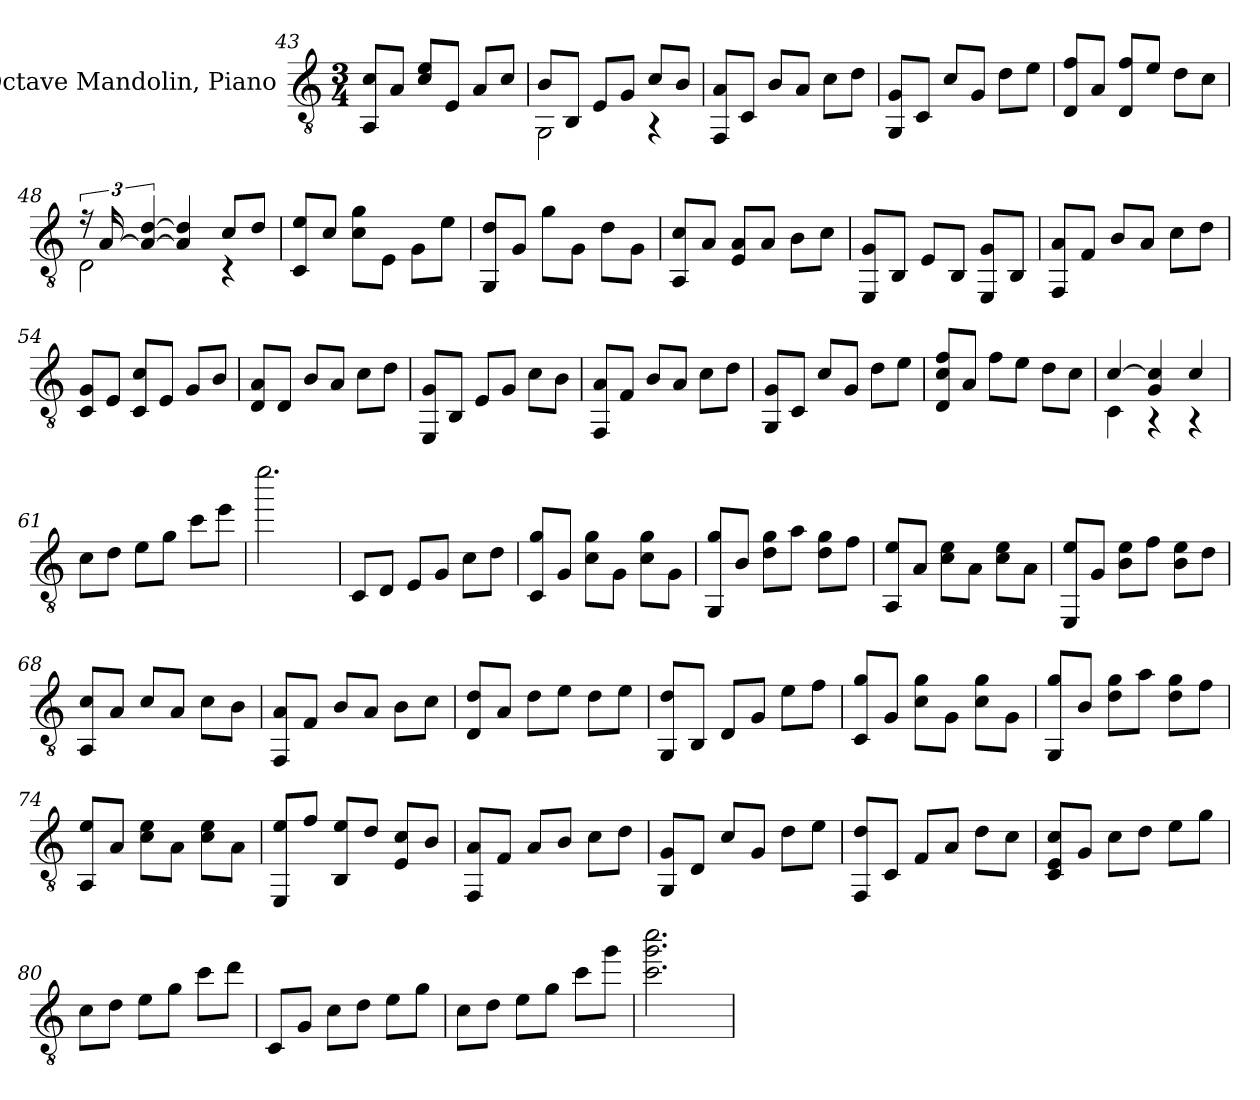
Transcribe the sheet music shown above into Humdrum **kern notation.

**kern
*part1
*staff1
*I"Octave Mandolin, Piano
*I'OM.
*clefGv2
*k[]
*M3/4
=43
8AA/ 8c/L
8A/J
8c/ 8e/L
8E/J
8A/L
8c/J
=44
*^
8B/L	2GG\
8BB/J	.
8E/L	.
8G/J	.
8c/L	4r
8B/J	.
*v	*v
=45
8FF/ 8A/L
8C/J
8B/L
8A/J
8c\L
8d\J
=46
8GG/ 8G/L
8C/J
8c/L
8G/J
8d\L
8e\J
=47
8D/ 8f/L
8A/J
8D/ 8f/L
8e/J
8d\L
8c\J
!!LO:LB:g=z
=48
*^
24r	2D\
[24A/	.
6A/_ [6d/	.
4A/] 4d/]	.
8c/L	4r
8d/J	.
*v	*v
=49
8C/ 8e/L
8c/J
8c\ 8g\L
8E\J
8G\L
8e\J
=50
8GG/ 8d/L
8G/J
8g\L
8G\J
8d\L
8G\J
=51
8AA/ 8c/L
8A/J
8E/ 8A/L
8A/J
8B\L
8c\J
=52
8EE/ 8G/L
8BB/J
8E/L
8BB/J
8EE/ 8G/L
8BB/J
=53
8FF/ 8A/L
8F/J
8B/L
8A/J
8c\L
8d\J
!!LO:LB:g=z
=54
8C/ 8G/L
8E/J
8C/ 8c/L
8E/J
8G/L
8B/J
=55
8D/ 8A/L
8D/J
8B/L
8A/J
8c\L
8d\J
=56
8EE/ 8G/L
8BB/J
8E/L
8G/J
8c\L
8B\J
=57
8FF/ 8A/L
8F/J
8B/L
8A/J
8c\L
8d\J
=58
8GG/ 8G/L
8C/J
8c/L
8G/J
8d\L
8e\J
=59
8D/ 8c/ 8f/L
8A/J
8f\L
8e\J
8d\L
8c\J
=60
*^
[4c/	4C\
4G/ 4c/]	4r
4c/	4r
*v	*v
!!LO:LB:g=z
=61
8c\L
8d\J
8e\L
8g\J
8cc\L
8ee\J
=62
2.eee\
=63
8C/L
8D/J
8E/L
8G/J
8c\L
8d\J
=64
8C/ 8g/L
8G/J
8c\ 8g\L
8G\J
8c\ 8g\L
8G\J
=65
8GG/ 8g/L
8B/J
8d\ 8g\L
8a\J
8d\ 8g\L
8f\J
=66
8AA/ 8e/L
8A/J
8c\ 8e\L
8A\J
8c\ 8e\L
8A\J
=67
8EE/ 8e/L
8G/J
8B\ 8e\L
8f\J
8B\ 8e\L
8d\J
!!LO:LB:g=z
=68
8AA/ 8c/L
8A/J
8c/L
8A/J
8c\L
8B\J
=69
8FF/ 8A/L
8F/J
8B/L
8A/J
8B\L
8c\J
=70
8D/ 8d/L
8A/J
8d\L
8e\J
8d\L
8e\J
=71
8GG/ 8d/L
8BB/J
8D/L
8G/J
8e\L
8f\J
=72
8C/ 8g/L
8G/J
8c\ 8g\L
8G\J
8c\ 8g\L
8G\J
=73
8GG/ 8g/L
8B/J
8d\ 8g\L
8a\J
8d\ 8g\L
8f\J
!!LO:LB:g=z
=74
8AA/ 8e/L
8A/J
8c\ 8e\L
8A\J
8c\ 8e\L
8A\J
=75
8EE/ 8e/L
8f/J
8BB/ 8e/L
8d/J
8E/ 8c/L
8B/J
=76
8FF/ 8A/L
8F/J
8A/L
8B/J
8c\L
8d\J
=77
8GG/ 8G/L
8D/J
8c/L
8G/J
8d\L
8e\J
=78
8FF/ 8d/L
8C/J
8F/L
8A/J
8d\L
8c\J
=79
8C/ 8E/ 8c/L
8G/J
8c\L
8d\J
8e\L
8g\J
!!LO:PB:g=z
=80
8c\L
8d\J
8e\L
8g\J
8cc\L
8dd\J
=81
8C/L
8G/J
8c\L
8d\J
8e\L
8g\J
=82
8c\L
8d\J
8e\L
8g\J
8cc\L
8gg\J
=83
2.cc\ 2.gg\ 2.ccc\
=
*-
